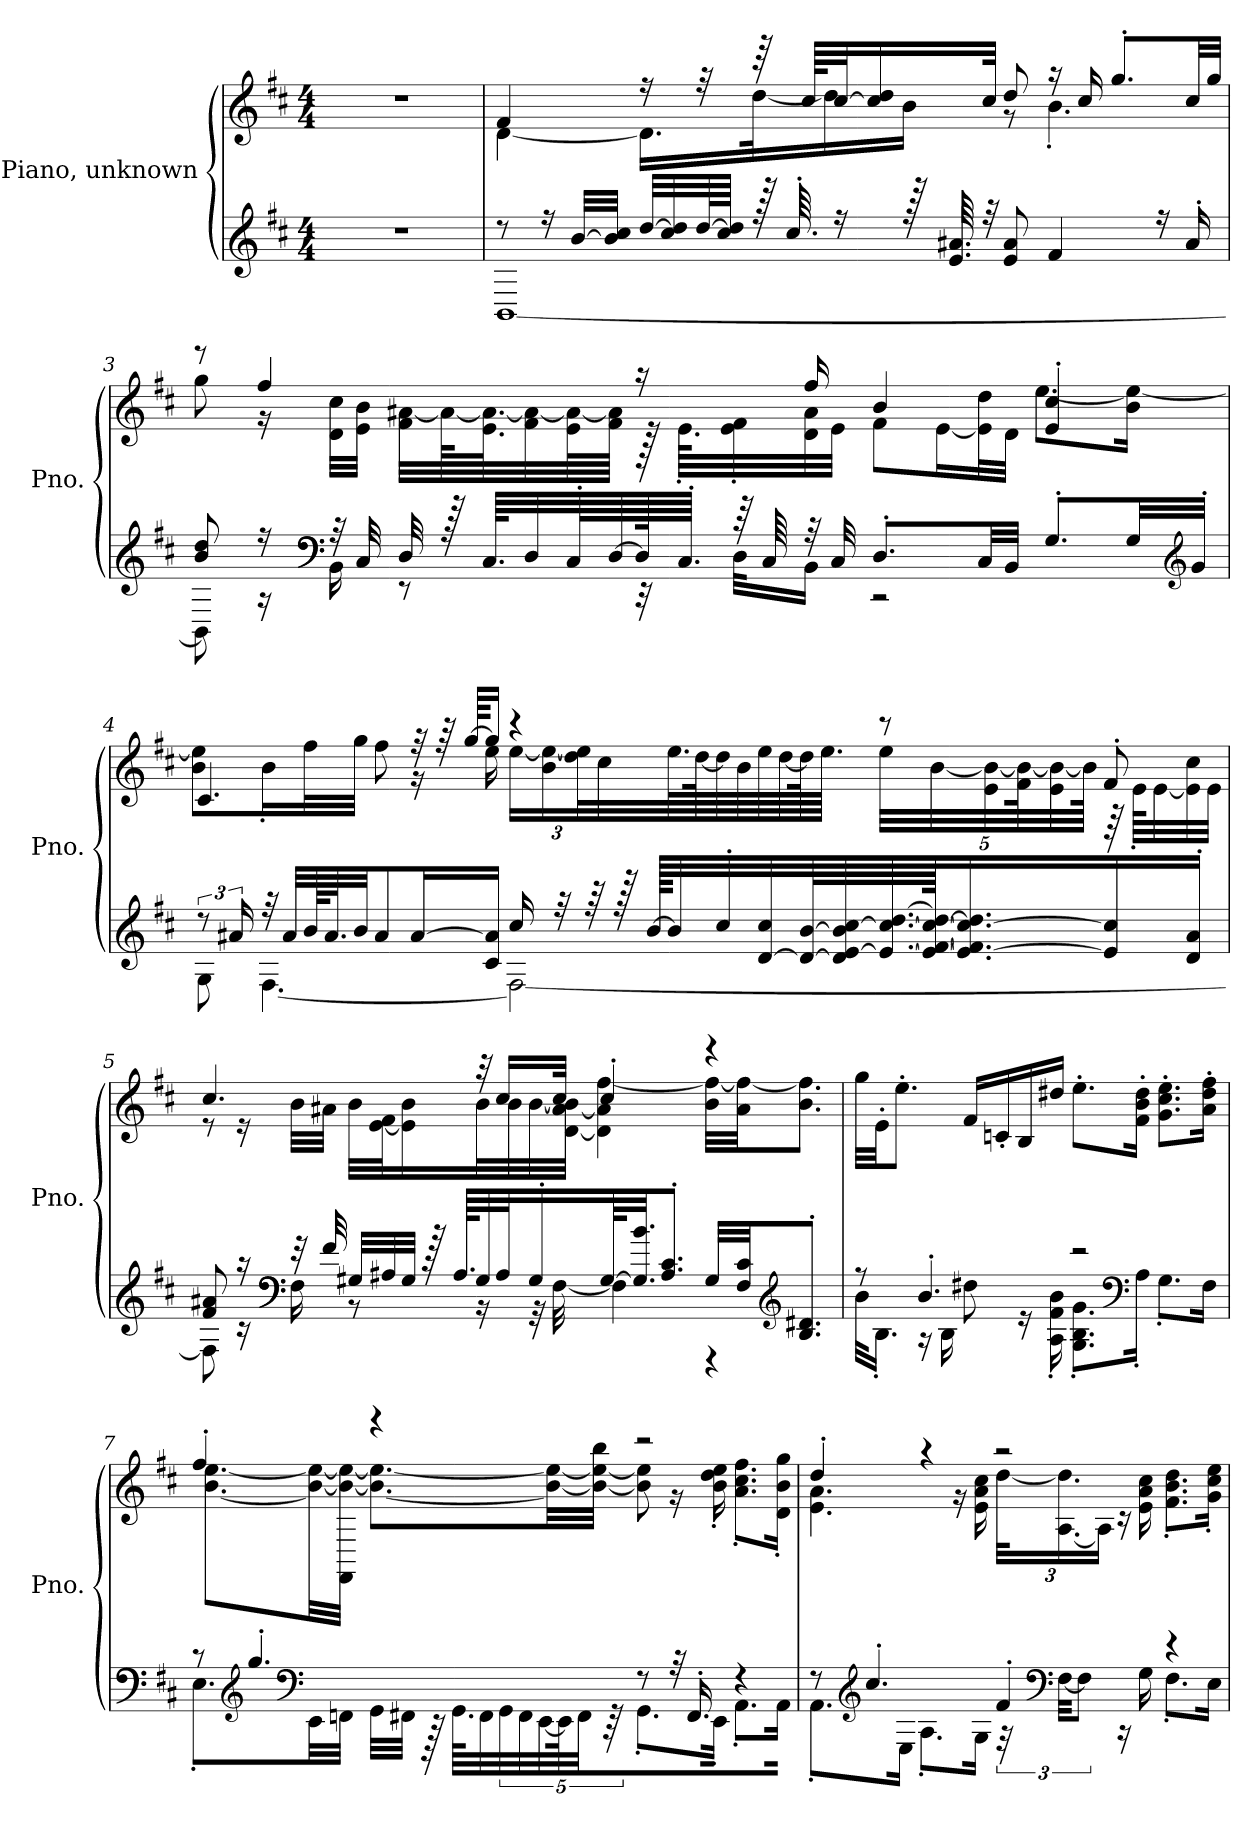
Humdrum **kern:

**kern	**kern
*part1	*part1
*staff2	*staff1
*I"Piano, unknown	*
*I'Pno.	*
*clefG2	*clefG2
*k[f#c#]	*k[f#c#]
*M4/4	*M4/4
*MM120	*MM120
=1	=1
1r	1r
=2	=2
*^	*^
8r	[1BB	4f#/	[4d\
16r	.	.	.
[32b/LLL	.	.	.
32b/] 32cc#/JJJ	.	.	.
[32dd/LLL	.	16r	16.d\LL]
32cc#/ 32dd/]	.	.	.
[64dd/L	.	32r	.
64cc#/ 64dd/]JJJJ	.	.	.
128r	.	64r	[32dd\K
64.cc#'/	.	.	.
.	.	64cc#/KLLL	.
16r	.	[32cc#/J	16dd\]
.	.	16cc#/] 16dd/	.
128r	.	.	16b\JJ
64.e/ 64.a#X/	.	.	.
32r	.	32cc#/JJk	.
8e/ 8a#/	.	8dd/	8r
4f#/	.	16r	4.b'\
.	.	16cc#/	.
.	.	8.gg'/L	.
16r	.	.	.
16a#'/	.	32cc#/LL	.
.	.	32gg/JJJ	.
!!LO:LB:g=z	!!
=3	=3	=3	=3
8b/ 8dd/	8BB\]	8r	8gg\
16r	16r	4ff#/	16r
*clefF4	*	*	*
32r	16BB\	.	32d\ 32cc#\LLL
32C#/	.	.	32e\ 32b\JJJ
32D/	8r	.	32f#\ [32a#X\LLL
128r	.	.	128a#\KL_
64.C#/KLLL	.	.	64.e\ 64.a#\_J
32D/	.	.	32f#\ 32a#\_
64C#'/L	.	.	64e\ 64a#\_L
[64D/	.	.	64f#\ 64a#\]JJJJ
128D/K]	32r	16r	128r
64.C#'/JJJJ	.	.	64.e'\KLLL
64r	32D\KLL	.	32e\' 32f#\'
64C#/	.	.	.
32r	16BB\JJ	16ff#/	32d\ 32a#\
32C#/	.	.	32e\JJJ
8.D'/L	2r	4b/	8f#\L
.	.	.	[16e\L
32C#/LL	.	.	32e\] 32dd\L
32BB/JJJ	.	.	32d\JJJ
8.G'/L	.	4e/' 4cc#/'	[8.ee\L
32G/LL	.	.	16b\ 16ee\_Jk
*clefG2	*	*	*
32g'/JJJ	.	.	.
!!LO:LB:g=z	!!
=4	=4	=4	=4
12r	8G\	4.c#/	8b\ 8ee\]L
24a#X/	.	.	.
32r	[4.F#\	.	16b'\L
32a#/LLL	.	.	.
128b/KL	.	.	32ff#\L
64.a#/J	.	.	.
32b/JJ	.	.	32gg\JJJ
8a#/	.	.	8ff#\
[16a#/L	.	32r	16r
.	.	64r	.
.	.	[64gg/KKLL	.
16c#/ 16a#/]JJ	.	16gg/JJ]	16ee\
*	*	*	*Xbrackettup
16cc#/	2F#\_	4r	[24ee\LL
.	.	.	24b\ 24ee\_
32r	.	.	.
.	.	.	48dd\ 48ee\]L
64r	.	.	.
.	.	.	48cc#\
128r	.	.	.
[128b/KKLLL	.	.	.
32b/]	.	.	64.ee\L
.	.	.	[128dd\K
32cc#'/	.	.	64dd\]
.	.	.	64b\
[32d/ 32cc#/	.	.	64ee\
.	.	.	[64dd\
64d/_ [64b/L	.	.	128dd\K]
.	.	.	64.ee\JJJJ
64d/] [64e/ 64b/] [64cc#/	.	.	.
64.e/_ 64.cc#/_ [64.dd/	.	8r	40ee\LLL
128e/_ [128f#/ 128cc#/_ 128dd/_JJK	.	.	.
.	.	.	[40b\
16.e/_ 16.f#/] 16.cc#/_ 16.dd/]	.	.	.
.	.	.	40e\ 40b\_
.	.	.	80f#\ 80b\_K
.	.	.	40e\ 40b\_
.	.	.	80b\JJJk]
16e/] 16cc#/]	.	8f#'/	64r
.	.	.	64e'\KLLL
.	.	.	[32e\
16d/' 16a#/'JJ	.	.	32e\] 32cc#\
.	.	.	32e\JJJ
!!LO:LB:g=z	!!
=5	=5	=5	=5
8f#/ 8a#X/	8F#\]	4.cc#/	8r
16r	16r	.	16r
*clefF4	*	*	*
32r	16F#\	.	32b\LLL
32f#/	.	.	32a#X\JJJ
32G#X/LLL	8r	.	32b\LLL
32A#X/	.	.	[32e\ 32f#\J
32G#/JJJ	.	.	16e\] 16b\
128r	.	.	.
64.A#/KLLL	.	.	.
32G#/	16r	32r	32b\L
32A#/J	.	16cc#/LL	32b\
16G#'/	32r	.	[32b\
.	[32F#\	32cc#/JJk	[32d\ [32a#\ 32b\]JJJ
[64G#/KL	4F#\]	4cc#'/	4d\] 4a#\] [4ff#\
32.G#/] 32.b/JJ	.	.	.
8.A#/' 8.c#/'J	.	.	.
32G#/LLL	4r	4r	32b\ 32ff#\_LLL
32F#/ 32c#/JJ	.	.	32a#\ 32ff#\_JJ
*clefG2	*	*	*
8.B/' 8.d#X/'J	.	.	8.b\ 8.ff#\]J
*	*	*v	*v
!!LO:LB:g=z
=6	=6	=6
8r	32b\KLL	32gg\LLL
.	16.B'\JJ	32e'\JJ
.	.	8.ee'\J
4.b'/	16r	.
.	16B\	.
.	8dd#X\	16f#/LL
.	.	16cn'/
.	16r	16B/
.	16A\' 16f#\' 16b\'	16dd#X/JJ
2r	8.G\' 8.B\' 8.g\'L	8.ee'\L
*clefF4	*	*
.	16A'\Jk	16f#\' 16b\' 16dd#\'Jk
.	8.G'\L	8.g\' 8.cc#\' 8.ee\'L
.	16F#\Jk	16a\' 16dd#\' 16ff#\'Jk
!!LO:LB:g=z
=7	=7	=7
*	*	*^
8r	8.E'\L	4ff#'/	[8.b\ [8.ee\L
*clefG2	*	*	*
4.gg'/	.	.	.
*clefF4	*	*	*
.	32EE\LL	.	32b\_ 32ee\_LL
.	32FFn\JJJ	.	32FF#\ 32b\_ 32ee\_JJJ
.	32GG\LLL	4r	8.b\_ 8.ee\_L
.	32FF#X\JJJ	.	.
.	128r	.	.
.	64.GG\KLLL	.	.
.	32FF#\	.	.
.	40GG\	.	.
.	40FF#\	.	.
.	[40EE\	.	.
.	.	.	32b\_ 32ee\_LL
.	80EE\K]	.	.
.	40FF#\JJJ	.	.
.	.	.	32b\_ 32ee\_ 32bb\JJJ
.	80r	.	.
8r	8.GG'\L	2r	8b\] 8ee\]
32r	.	.	16r
16.FF#'/	.	.	.
.	16EE'\Jk	.	16b\' 16dd\' 16ee\'
4r	8.AA'\L	.	8.a\' 8.cc#\' 8.ff#\'L
.	16AA\Jk	.	16d\' 16b\' 16gg\'Jk
!!LO:PB:g=z	!!
=8	=8	=8	=8
8r	8.AA'\L	4dd'/	4.e\ 4.a\
*clefG2	*	*	*
4.cc#'/	.	.	.
.	16E\Jk	.	.
.	8.A'\L	4r	.
.	.	.	16r
.	16G\Jk	.	16e\ 16a\ 16cc#\
4f#'/	48r	2r	[48dd\KLL
*clefF4	*	*	*
.	[48F#\KKL	.	[24.A\ 24.dd\]
.	12F#\J]	.	.
.	.	.	24A\JJ]
.	16r	.	16r
.	16G\	.	16e\ 16a\ 16cc#\
4r	8.F#'\L	.	8.f#\' 8.b\' 8.dd\'L
.	16E\Jk	.	16g\' 16cc#\' 16ee\'Jk
*v	*v	*	*
*	*v	*v
=	=
*-	*-
